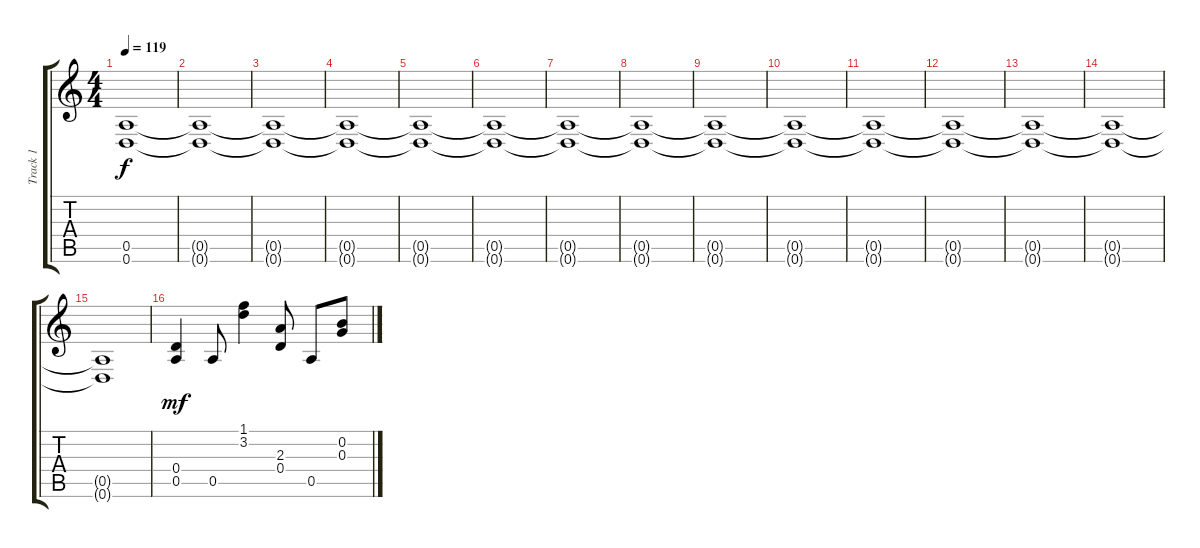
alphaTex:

\track ("Track 1" "Track 1") {instrument distortionguitar}
\staff {score tabs}
\tuning (E4 B3 G3 D3 A2 D2) {hide}
\ts (4 4)
\tempo 119
\clef g2
\ks c
(0.5{t} 0.6{t}).1{dy f} |
(0.5{t} 0.6{t}).1 |
(0.5{t} 0.6{t}).1 |
(0.5{t} 0.6{t}).1 |
(0.5{t} 0.6{t}).1 |
(0.5{t} 0.6{t}).1 |
(0.5{t} 0.6{t}).1 |
(0.5{t} 0.6{t}).1 |
(0.5{t} 0.6{t}).1 |
(0.5{t} 0.6{t}).1 |
(0.5{t} 0.6{t}).1 |
(0.5{t} 0.6{t}).1 |
(0.5{t} 0.6{t}).1 |
(0.5{t} 0.6{t}).1 |
(0.5{t} 0.6{t}).1 |
(0.4 0.5).4{dy mf} 0.5.8 (1.1 3.2).4 (2.3 0.4).8 0.5.8 (0.2 0.3).8
